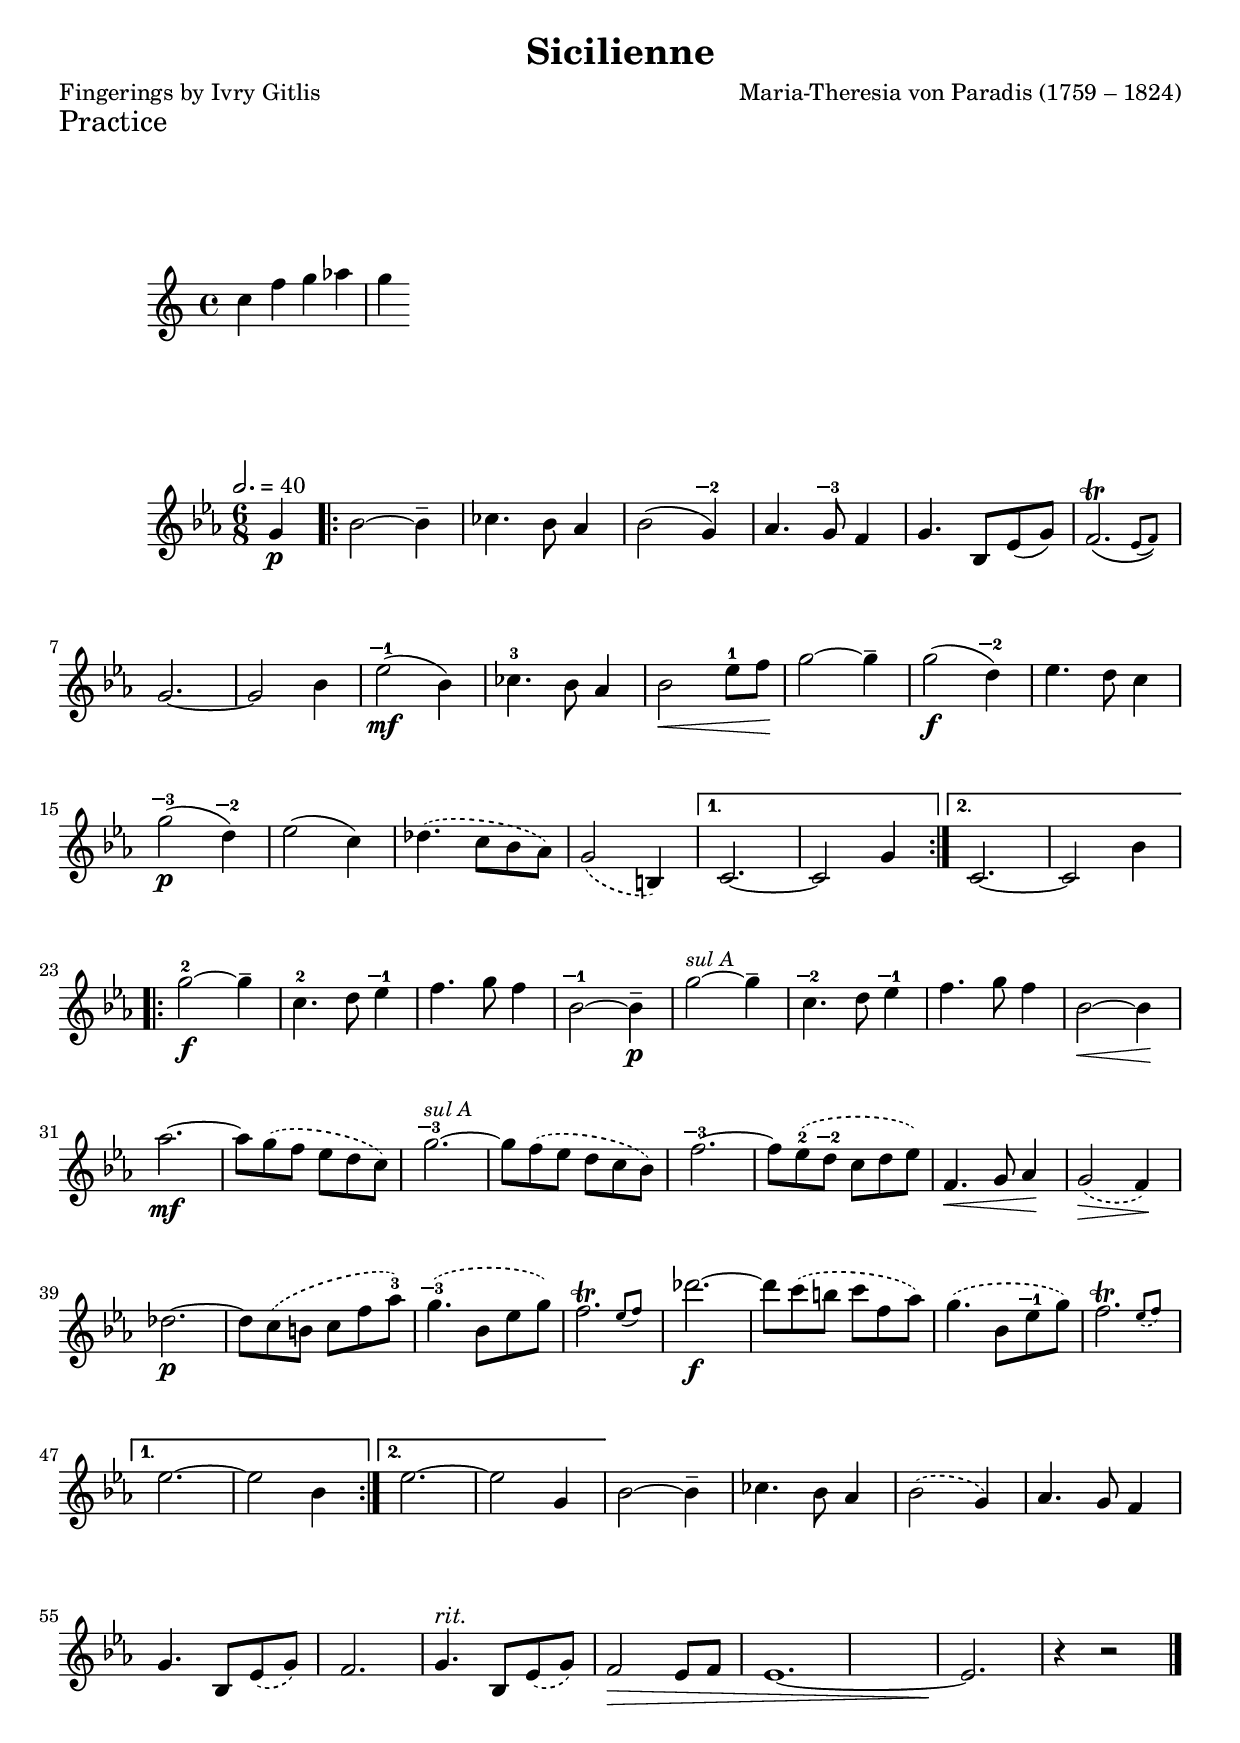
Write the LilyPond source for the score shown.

\version "2.24.0"
\language "english"
\include "violin-functions.ly"

\header {
  title = "Sicilienne"
  composer = "Maria-Theresia von Paradis (1759 – 1824)"
  subtitle = ""
  % 
  
  poet =  "Fingerings by Ivry Gitlis"
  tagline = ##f
}

\paper {
  ragged-last-bottom = ##f
  markup-system-spacing.basic-distance = #15
} 

\markup \huge "Practice"
\relative c'' {
 c f g af g 
}

sulA = \markup { \small \italic "sul A" }

global = {
  \time 6/8
  \key ef \major
  \tempo 2. =40
} 

chordNames = \chordmode {
  \global
    \partial 4 s4
               ef2. af2. 
    ef2. b2.   ef2. bf2. 
}

melody = \relative c'' {
  \global
  \partial 4 g4\p
  \repeat volta 2 {
  bf2 ~ bf4\tenuto cf4. bf8 af4
  bf2( g4-\shift-2) af4. g8-\shift-3 f4
  g4. bf,8 ef( g) 
      \afterGrace f2.\trill\( { ef8([ f])\)}
  \break
  g2. ~ g2 bf4 
  ef2-\shift-1\mf( bf4) cf4.-3 bf8 af4
  bf2\< ef8-1 f\! g2 ~ g4\tenuto
  g2\f ( d4-\shift-2) ef4. d8 c4
  \break
  g'2-\shift-3\p( d4-\shift-2) ef2( c4)
%  \break
\slurDashed
  df4.( c8 bf af) g2( b,4)
  }
  \alternative {
    {c2.   ~c2 g'4}
    {c,2. ~ c2 bf'4}
  }
    \repeat volta 2 {
\break
   g'2-2\f ~g4\tenuto c,4.-2 d8 ef4-\shift-1
   f4. g8 f4  bf,2-\shift-1 ~ bf4\tenuto\p
   g'2 ^\sulA ~g4\tenuto c,4.-\shift-2 d8 ef4-\shift-1
   f4. g8 f4  bf,2\< ~ bf4\!
   \break
   af'2.\mf ~ af8 g( f ef d c)
   g'2.-\shift-3 ^\sulA ~ g8 f( ef d c bf)
   \override Fingering.avoid-slur = #'inside

   
   f'2.-\shift-3 ~ f8 ef-2 ( d-\shift-2  c d ef)
   f,4.\< g8 af4\! g2\>( f4\!) 
   \break
   df'2.\p ~ df8 c( b c f af-3)
   g4.-\shift-3( bf,8 ef g)
   \slurSolid
    \afterGrace f2.\trill  { ef8([ f])}
    \slurDashed
   df'2.\f ~ df8 c( b c f, af)
   g4.( bf,8 ef-\shift-1 g) 
    \afterGrace f2.\trill  { ef8([ f])}
  }
  \alternative {
    {ef2. ~ ef2 bf4}
    {ef2. ~ ef2 g,4}
  }
  bf2 ~ bf4\tenuto cf4. bf8 af4
  bf2( g4) af4. g8 f4
  \break
  g4. bf,8 ef( g) f2.
  g4.^\rit bf,8 ef( g) f2\> ef8 f
  ef1. ~ ef2.\! r4 r2
  
\bar "|." 
}



\score {
  <<
    %\new ChordNames \chordNames
    \new Staff { \melody }
  >>
  \layout { }
  \midi { }
}


%{
convert-ly (GNU LilyPond) 2.24.1  convert-ly: Processing `'...
Applying conversion: 2.20.0, 2.21.0, 2.21.2, 2.22.0, 2.23.1, 2.23.2,
2.23.3, 2.23.4, 2.23.5, 2.23.6, 2.23.7, 2.23.8, 2.23.9, 2.23.10,
2.23.11, 2.23.12, 2.23.13, 2.23.14, 2.24.0
%}
